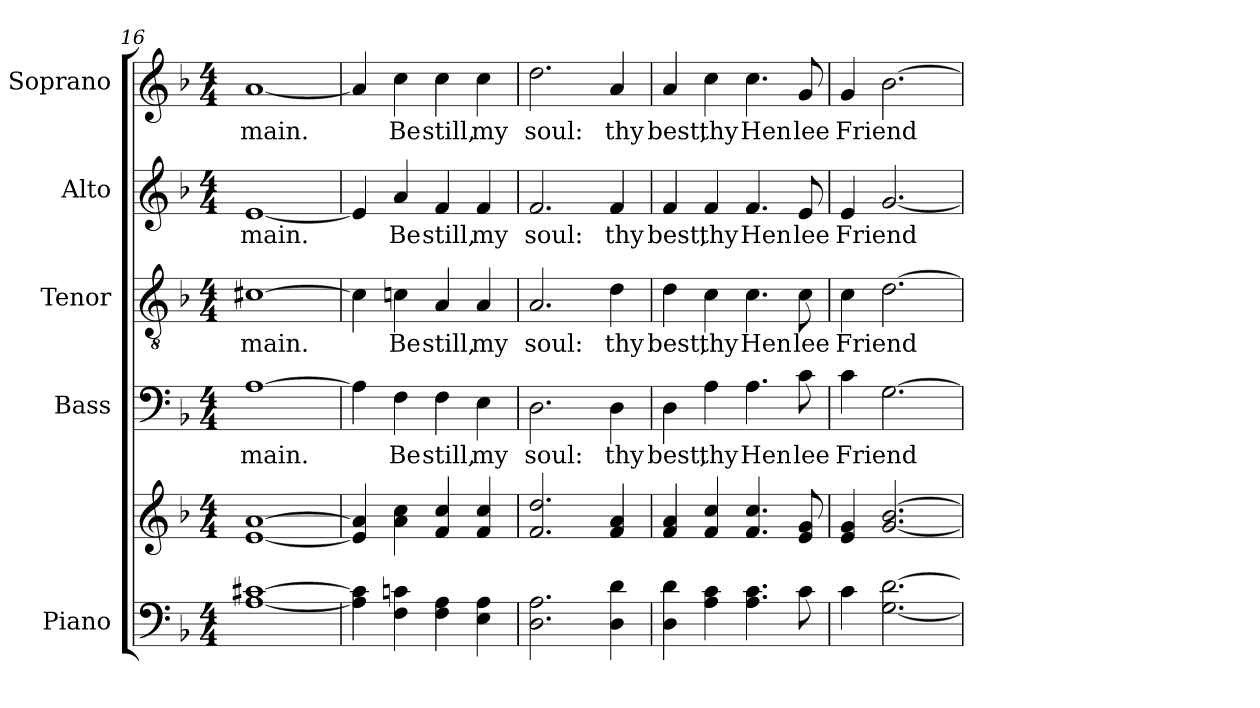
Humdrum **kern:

**kern	**kern	**kern	**text	**kern	**text	**kern	**text	**kern	**text
*part5	*part5	*part4	*part4	*part3	*part3	*part2	*part2	*part1	*part1
*staff6	*staff5	*staff4	*staff4	*staff3	*staff3	*staff2	*staff2	*staff1	*staff1
*I"Piano	*	*I"Bass	*	*I"Tenor	*	*I"Alto	*	*I"Soprano	*
*I'Pno.	*	*I'B.	*	*I'T.	*	*I'A.	*	*I'S.	*
*clefF4	*clefG2	*clefF4	*	*clefGv2	*	*clefG2	*	*clefG2	*
*	*	*	*	*ITrd7c12	*	*	*	*	*
*k[b-]	*k[b-]	*k[b-]	*	*k[b-]	*	*k[b-]	*	*k[b-]	*
*F:	*F:	*F:	*	*F:	*	*F:	*	*F:	*
*M4/4	*M4/4	*M4/4	*	*M4/4	*	*M4/4	*	*M4/4	*
=16	=16	=16	=16	=16	=16	=16	=16	=16	=16
!	!	!	!LO:LY:b:color=#000000	!	!	!	!	!	!
!	!	!	!	!	!LO:LY:b:color=#000000	!	!	!	!
!	!	!	!	!	!	!	!LO:LY:b:color=#000000	!	!
!	!	!	!	!	!	!	!	!	!LO:LY:b:color=#000000
[<1Ai [>1c#Xi	[<1ei [>1ai	[>1Ai	-main.	[>1C#Xi	-main.	[<1ei	-main.	[<1ai	-main.
=17	=17	=17	=17	=17	=17	=17	=17	=17	=17
4Ai\] 4c#i]	4ei/] 4ai]	4Ai\]	.	4C#i\]	.	4ei/]	.	4ai/]	.
!	!	!	!LO:LY:b:color=#000000	!	!	!	!	!	!
!	!	!	!	!	!LO:LY:b:color=#000000	!	!	!	!
!	!	!	!	!	!	!	!LO:LY:b:color=#000000	!	!
!	!	!	!	!	!	!	!	!	!LO:LY:b:color=#000000
4Fi\ 4cni	4ai\ 4cci	4Fi\	Be	4Cni\	Be	4ai/	Be	4cci\	Be
!	!	!	!LO:LY:b:color=#000000	!	!	!	!	!	!
!	!	!	!	!	!LO:LY:b:color=#000000	!	!	!	!
!	!	!	!	!	!	!	!LO:LY:b:color=#000000	!	!
!	!	!	!	!	!	!	!	!	!LO:LY:b:color=#000000
4Fi\ 4Ai	4fi/ 4cci	4Fi\	still,	4AAi/	still,	4fi/	still,	4cci\	still,
!	!	!	!LO:LY:b:color=#000000	!	!	!	!	!	!
!	!	!	!	!	!LO:LY:b:color=#000000	!	!	!	!
!	!	!	!	!	!	!	!LO:LY:b:color=#000000	!	!
!	!	!	!	!	!	!	!	!	!LO:LY:b:color=#000000
4Ei\ 4Ai	4fi/ 4cci	4Ei\	my	4AAi/	my	4fi/	my	4cci\	my
=18	=18	=18	=18	=18	=18	=18	=18	=18	=18
!	!	!	!LO:LY:b:color=#000000	!	!	!	!	!	!
!	!	!	!	!	!LO:LY:b:color=#000000	!	!	!	!
!	!	!	!	!	!	!	!LO:LY:b:color=#000000	!	!
!	!	!	!	!	!	!	!	!	!LO:LY:b:color=#000000
2.Di\ 2.Ai	2.fi/ 2.ddi	2.Di\	soul:	2.AAi/	soul:	2.fi/	soul:	2.ddi\	soul:
!	!	!	!LO:LY:b:color=#000000	!	!	!	!	!	!
!	!	!	!	!	!LO:LY:b:color=#000000	!	!	!	!
!	!	!	!	!	!	!	!LO:LY:b:color=#000000	!	!
!	!	!	!	!	!	!	!	!	!LO:LY:b:color=#000000
4Di\ 4di	4fi/ 4ai	4Di\	thy	4Di\	thy	4fi/	thy	4ai/	thy
!!LO:PB:g=z
=19	=19	=19	=19	=19	=19	=19	=19	=19	=19
!	!	!	!LO:LY:b:color=#000000	!	!	!	!	!	!
!	!	!	!	!	!LO:LY:b:color=#000000	!	!	!	!
!	!	!	!	!	!	!	!LO:LY:b:color=#000000	!	!
!	!	!	!	!	!	!	!	!	!LO:LY:b:color=#000000
4Di\ 4di	4fi/ 4ai	4Di\	best,	4Di\	best,	4fi/	best,	4ai/	best,
!	!	!	!LO:LY:b:color=#000000	!	!	!	!	!	!
!	!	!	!	!	!LO:LY:b:color=#000000	!	!	!	!
!	!	!	!	!	!	!	!LO:LY:b:color=#000000	!	!
!	!	!	!	!	!	!	!	!	!LO:LY:b:color=#000000
4Ai\ 4ci	4fi/ 4cci	4Ai\	thy	4Ci\	thy	4fi/	thy	4cci\	thy
!	!	!	!LO:LY:b:color=#000000	!	!	!	!	!	!
!	!	!	!	!	!LO:LY:b:color=#000000	!	!	!	!
!	!	!	!	!	!	!	!LO:LY:b:color=#000000	!	!
!	!	!	!	!	!	!	!	!	!LO:LY:b:color=#000000
4.Ai\ 4.ci	4.fi/ 4.cci	4.Ai\	Hen	4.Ci\	Hen	4.fi/	Hen	4.cci\	Hen
!	!	!	!LO:LY:b:color=#000000	!	!	!	!	!	!
!	!	!	!	!	!LO:LY:b:color=#000000	!	!	!	!
!	!	!	!	!	!	!	!LO:LY:b:color=#000000	!	!
!	!	!	!	!	!	!	!	!	!LO:LY:b:color=#000000
8ci\	8ei/ 8gi	8ci\	lee	8Ci\	lee	8ei/	lee	8gi/	lee
=20	=20	=20	=20	=20	=20	=20	=20	=20	=20
!	!	!	!LO:LY:b:color=#000000	!	!	!	!	!	!
!	!	!	!	!	!LO:LY:b:color=#000000	!	!	!	!
!	!	!	!	!	!	!	!LO:LY:b:color=#000000	!	!
!	!	!	!	!	!	!	!	!	!LO:LY:b:color=#000000
4ci\	4ei/ 4gi	4ci\	Friend	4Ci\	Friend	4ei/	Friend	4gi/	Friend
[<2.Gi\ [>2.di	[<2.gi/ [>2.b-i	[>2.Gi\	.	[>2.Di\	.	[<2.gi/	.	[>2.b-i\	.
=	=	=	=	=	=	=	=	=	=
*-	*-	*-	*-	*-	*-	*-	*-	*-	*-
